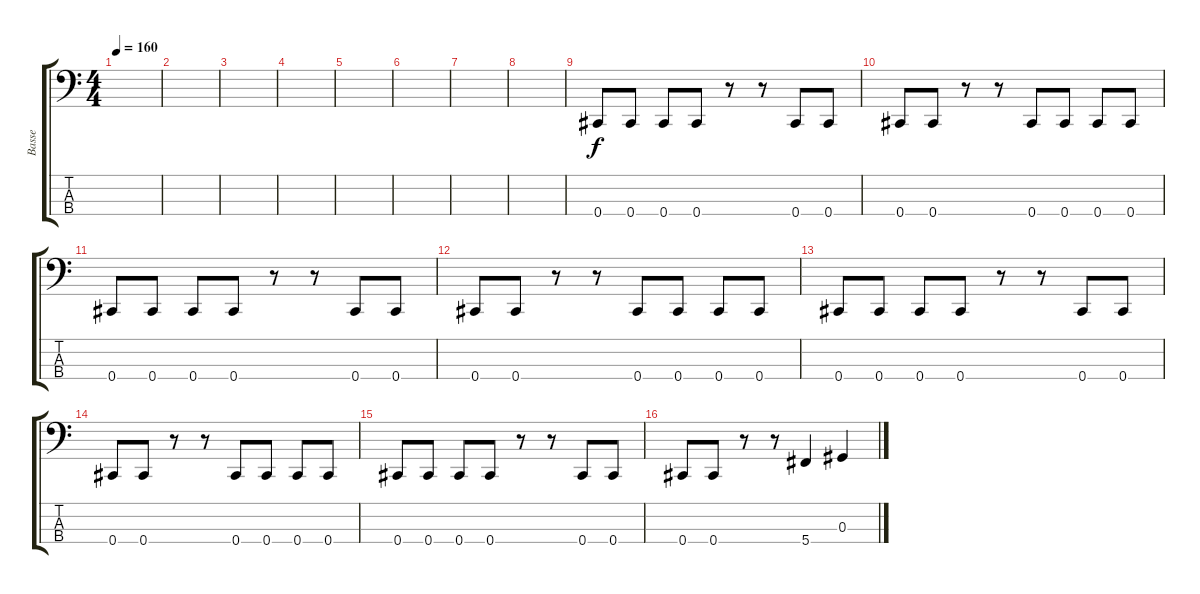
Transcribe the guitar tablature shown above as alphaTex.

\track ("Basse" "Basse") {instrument slapbass2}
\staff {score tabs}
\tuning (Gb2 Db2 Ab1 Db1) {hide}
\ts (4 4)
\tempo 160
\clef f4
\ks c
|
|
|
|
|
|
|
|
0.4.8 0.4.8 0.4.8 0.4.8 r.8 r.8 0.4.8 0.4.8 |
0.4.8 0.4.8 r.8 r.8 0.4.8 0.4.8 0.4.8 0.4.8 |
0.4.8 0.4.8 0.4.8 0.4.8 r.8 r.8 0.4.8 0.4.8 |
0.4.8 0.4.8 r.8 r.8 0.4.8 0.4.8 0.4.8 0.4.8 |
0.4.8 0.4.8 0.4.8 0.4.8 r.8 r.8 0.4.8 0.4.8 |
0.4.8 0.4.8 r.8 r.8 0.4.8 0.4.8 0.4.8 0.4.8 |
0.4.8 0.4.8 0.4.8 0.4.8 r.8 r.8 0.4.8 0.4.8 |
0.4.8 0.4.8 r.8 r.8 5.4.4 0.3.4
